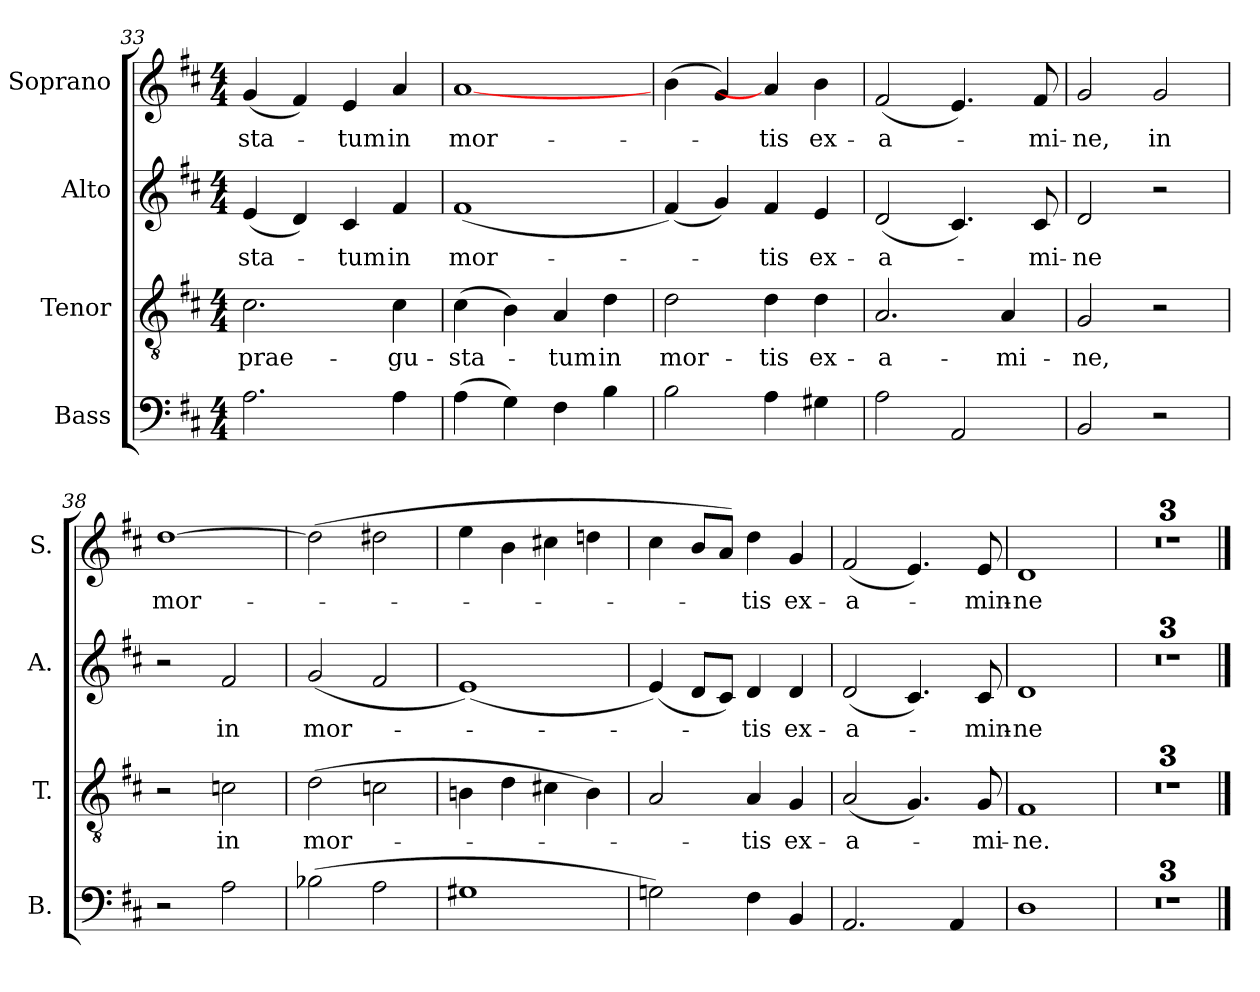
**kern	**kern	**text	**kern	**text	**kern	**text
*part4	*part3	*part3	*part2	*part2	*part1	*part1
*staff4	*staff3	*staff3	*staff2	*staff2	*staff1	*staff1
*I"Bass	*I"Tenor	*	*I"Alto	*	*I"Soprano	*
*I'B.	*I'T.	*	*I'A.	*	*I'S.	*
*clefF4	*clefGv2	*	*clefG2	*	*clefG2	*
*k[f#c#]	*k[f#c#]	*	*k[f#c#]	*	*k[f#c#]	*
*M4/4	*M4/4	*	*M4/4	*	*M4/4	*
=33	=33	=33	=33	=33	=33	=33
!	!	!LO:LY:b	!	!LO:LY:b	!	!LO:LY:b
2.A\	2.c#\	prae-	(<4e/	-sta-	(<4g/	-sta-
.	.	.	4d/)	.	4f#/)	.
!	!	!	!	!LO:LY:b	!	!LO:LY:b
.	.	.	4c#/	-tum	4e/	-tum
!	!	!LO:LY:b	!	!LO:LY:b	!	!LO:LY:b
4A\	4c#\	-gu-	4f#/	in	4a/	in
=34	=34	=34	=34	=34	=34	=34
!	!	!LO:LY:b	!	!LO:LY:b	!	!LO:LY:b
(>4A\	(>4c#\	-sta-	(<1f#	mor-	[1a	mor-
4G\)	4B\)	.	.	.	.	.
!	!	!LO:LY:b	!	!	!	!
4F#\	4A/	-tum	.	.	.	.
!	!	!LO:LY:b	!	!	!	!
4B\	4d\	in	.	.	.	.
=35	=35	=35	=35	=35	=35	=35
!	!	!LO:LY:b	!	!	!	!
2B\	2d\	mor-	(<4f#/)	.	(>4b\	.
.	.	.	4g/)	.	4g/)	.
!	!	!LO:LY:b	!	!LO:LY:b	!	!LO:LY:b
4A\	4d\	-tis	4f#/	-tis	4a/]	-tis
!	!	!LO:LY:b	!	!LO:LY:b	!	!LO:LY:b
4G#X\	4d\	ex-	4e/	ex-	4b\	ex-
=36	=36	=36	=36	=36	=36	=36
!	!	!LO:LY:b	!	!LO:LY:b	!	!LO:LY:b
2A\	2.A/	-a-	(<2d/	-a-	(<2f#/	-a-
2AA/	.	.	4.c#/)	.	4.e/)	.
!	!	!LO:LY:b	!	!	!	!
.	4A/	-mi-	.	.	.	.
!	!	!	!	!LO:LY:b	!	!LO:LY:b
.	.	.	8c#/	-mi-	8f#/	-mi-
=37	=37	=37	=37	=37	=37	=37
!	!	!LO:LY:b	!	!LO:LY:b	!	!LO:LY:b
2BB/	2G/	-ne,	2d/	-ne	2g/	-ne,
!	!	!	!	!	!	!LO:LY:b
2r	2r	.	2r	.	2g/	in
=38	=38	=38	=38	=38	=38	=38
!	!	!	!	!	!	!LO:LY:b
2r	2r	.	2r	.	[1dd	mor-
!	!	!LO:LY:b	!	!LO:LY:b	!	!
2A\	2cn\	in	2f#/	in	.	.
=39	=39	=39	=39	=39	=39	=39
!	!	!LO:LY:b	!	!LO:LY:b	!	!
(>2B-X\	(>2d\	mor-	(<2g/	mor-	(>2dd\]	.
2A\	2cn\	.	2f#/	.	2dd#X\	.
=40	=40	=40	=40	=40	=40	=40
1G#X	4Bn\	.	(<1e)	.	4ee\	.
.	4d\	.	.	.	4b\	.
.	4c#X\	.	.	.	4cc#X\	.
.	4B\)	.	.	.	4ddn\	.
!!LO:LB:g=z
=41	=41	=41	=41	=41	=41	=41
2Gn\)	2A/	.	(<4e/)	.	4cc#\	.
.	.	.	8d/L	.	8b/L	.
.	.	.	8c#/J)	.	8a/J)	.
!	!	!LO:LY:b	!	!LO:LY:b	!	!LO:LY:b
4F#\	4A/	-tis	4d/	-tis	4dd\	-tis
!	!	!LO:LY:b	!	!LO:LY:b	!	!LO:LY:b
4BB/	4G/	ex-	4d/	ex-	4g/	ex-
=42	=42	=42	=42	=42	=42	=42
!	!	!LO:LY:b	!	!LO:LY:b	!	!LO:LY:b
2.AA/	(<2A/	-a-	(<2d/	-a-	(<2f#/	-a-
.	4.G/)	.	4.c#/)	.	4.e/)	.
4AA/	.	.	.	.	.	.
!	!	!LO:LY:b	!	!LO:LY:b	!	!LO:LY:b
.	8G/	-mi-	8c#/	-min-	8e/	-min-
=43	=43	=43	=43	=43	=43	=43
!	!	!LO:LY:b	!	!LO:LY:b	!	!LO:LY:b
1D	1F#	-ne.	1d	-ne	1d	-ne
=44	=44	=44	=44	=44	=44	=44
1r	1r	.	1r	.	1r	.
=45	=45	=45	=45	=45	=45	=45
1r	1r	.	1r	.	1r	.
=46	=46	=46	=46	=46	=46	=46
1r	1r	.	1r	.	1r	.
==	==	==	==	==	==	==
*-	*-	*-	*-	*-	*-	*-
